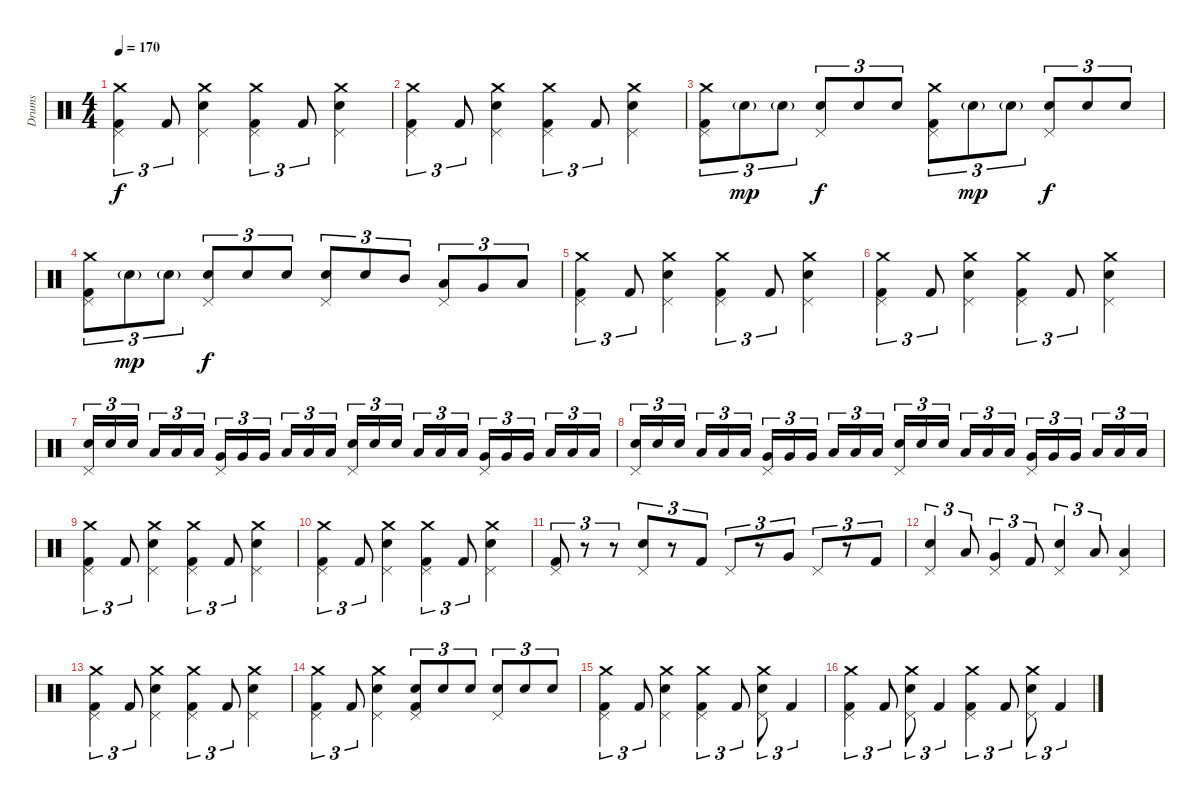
\track ("Drums" "Drums") {instrument percussion}
\staff {score}
\articulation defaults
\ts (4 4)
\tempo 170
\clef neutral
\ks c
("Crash medium (hit)" "Pedal Hi-Hat (hit)" "Kick (hit) 2").4{tu (3 2) dy f} "Kick (hit) 2".8{tu (3 2)} ("Crash medium (hit)" "Pedal Hi-Hat (hit)" "Snare (hit) 2").4 ("Crash medium (hit)" "Pedal Hi-Hat (hit)" "Kick (hit) 2").4{tu (3 2)} "Kick (hit) 2".8{tu (3 2)} ("Crash medium (hit)" "Pedal Hi-Hat (hit)" "Snare (hit) 2").4 |
("Crash medium (hit)" "Pedal Hi-Hat (hit)" "Kick (hit) 2").4{tu (3 2)} "Kick (hit) 2".8{tu (3 2)} ("Crash medium (hit)" "Pedal Hi-Hat (hit)" "Snare (hit) 2").4 ("Crash medium (hit)" "Pedal Hi-Hat (hit)" "Kick (hit) 2").4{tu (3 2)} "Kick (hit) 2".8{tu (3 2)} ("Crash medium (hit)" "Pedal Hi-Hat (hit)" "Snare (hit) 2").4 |
("Crash medium (hit)" "Pedal Hi-Hat (hit)" "Kick (hit) 2").8{tu (3 2)} "Snare (hit) 2"{g}.8{tu (3 2) dy mp} "Snare (hit) 2"{g}.8{tu (3 2)} ("Pedal Hi-Hat (hit)" "Snare (hit) 2").8{tu (3 2) dy f} "Snare (hit) 2".8{tu (3 2)} "Snare (hit) 2".8{tu (3 2)} ("Crash medium (hit)" "Pedal Hi-Hat (hit)" "Kick (hit) 2").8{tu (3 2)} "Snare (hit) 2"{g}.8{tu (3 2) dy mp} "Snare (hit) 2"{g}.8{tu (3 2)} ("Pedal Hi-Hat (hit)" "Snare (hit) 2").8{tu (3 2) dy f} "Snare (hit) 2".8{tu (3 2)} "Snare (hit) 2".8{tu (3 2)} |
("Crash medium (hit)" "Pedal Hi-Hat (hit)" "Kick (hit) 2").8{tu (3 2)} "Snare (hit) 2"{g}.8{tu (3 2) dy mp} "Snare (hit) 2"{g}.8{tu (3 2)} ("Pedal Hi-Hat (hit)" "Snare (hit) 2").8{tu (3 2) dy f} "Snare (hit) 2".8{tu (3 2)} "Snare (hit) 2".8{tu (3 2)} ("Pedal Hi-Hat (hit)" "Snare (hit) 2").8{tu (3 2)} "Snare (hit) 2".8{tu (3 2)} "Mid Tom (hit)".8{tu (3 2)} ("Pedal Hi-Hat (hit)" "Low Tom (hit)").8{tu (3 2)} "Very Low Tom (hit)".8{tu (3 2)} "Low Floor Tom (hit)".8{tu (3 2)} |
("Crash medium (hit)" "Pedal Hi-Hat (hit)" "Kick (hit) 2").4{tu (3 2)} "Kick (hit) 2".8{tu (3 2)} ("Crash medium (hit)" "Pedal Hi-Hat (hit)" "Snare (hit) 2").4 ("Crash medium (hit)" "Pedal Hi-Hat (hit)" "Kick (hit) 2").4{tu (3 2)} "Kick (hit) 2".8{tu (3 2)} ("Crash medium (hit)" "Pedal Hi-Hat (hit)" "Snare (hit) 2").4 |
("Crash medium (hit)" "Pedal Hi-Hat (hit)" "Kick (hit) 2").4{tu (3 2)} "Kick (hit) 2".8{tu (3 2)} ("Crash medium (hit)" "Pedal Hi-Hat (hit)" "Snare (hit) 2").4 ("Crash medium (hit)" "Pedal Hi-Hat (hit)" "Kick (hit) 2").4{tu (3 2)} "Kick (hit) 2".8{tu (3 2)} ("Crash medium (hit)" "Pedal Hi-Hat (hit)" "Snare (hit) 2").4 |
("Pedal Hi-Hat (hit)" "Snare (hit) 2").16{tu (3 2)} "Snare (hit) 2".16{tu (3 2)} "Snare (hit) 2".16{tu (3 2)} "Low Tom (hit)".16{tu (3 2)} "Low Tom (hit)".16{tu (3 2)} "Low Tom (hit)".16{tu (3 2)} ("Pedal Hi-Hat (hit)" "Very Low Tom (hit)").16{tu (3 2)} "Very Low Tom (hit)".16{tu (3 2)} "Very Low Tom (hit)".16{tu (3 2)} "Low Floor Tom (hit)".16{tu (3 2)} "Low Floor Tom (hit)".16{tu (3 2)} "Low Floor Tom (hit)".16{tu (3 2)} ("Pedal Hi-Hat (hit)" "Snare (hit) 2").16{tu (3 2)} "Snare (hit) 2".16{tu (3 2)} "Snare (hit) 2".16{tu (3 2)} "Low Tom (hit)".16{tu (3 2)} "Low Tom (hit)".16{tu (3 2)} "Low Tom (hit)".16{tu (3 2)} ("Pedal Hi-Hat (hit)" "Very Low Tom (hit)").16{tu (3 2)} "Very Low Tom (hit)".16{tu (3 2)} "Very Low Tom (hit)".16{tu (3 2)} "Low Floor Tom (hit)".16{tu (3 2)} "Low Floor Tom (hit)".16{tu (3 2)} "Low Floor Tom (hit)".16{tu (3 2)} |
("Pedal Hi-Hat (hit)" "Snare (hit) 2").16{tu (3 2)} "Snare (hit) 2".16{tu (3 2)} "Snare (hit) 2".16{tu (3 2)} "Low Tom (hit)".16{tu (3 2)} "Low Tom (hit)".16{tu (3 2)} "Low Tom (hit)".16{tu (3 2)} ("Pedal Hi-Hat (hit)" "Very Low Tom (hit)").16{tu (3 2)} "Very Low Tom (hit)".16{tu (3 2)} "Very Low Tom (hit)".16{tu (3 2)} "Low Floor Tom (hit)".16{tu (3 2)} "Low Floor Tom (hit)".16{tu (3 2)} "Low Floor Tom (hit)".16{tu (3 2)} ("Pedal Hi-Hat (hit)" "Snare (hit) 2").16{tu (3 2)} "Snare (hit) 2".16{tu (3 2)} "Snare (hit) 2".16{tu (3 2)} "Low Tom (hit)".16{tu (3 2)} "Low Tom (hit)".16{tu (3 2)} "Low Tom (hit)".16{tu (3 2)} ("Pedal Hi-Hat (hit)" "Very Low Tom (hit)").16{tu (3 2)} "Very Low Tom (hit)".16{tu (3 2)} "Very Low Tom (hit)".16{tu (3 2)} "Low Floor Tom (hit)".16{tu (3 2)} "Low Floor Tom (hit)".16{tu (3 2)} "Low Floor Tom (hit)".16{tu (3 2)} |
("Crash medium (hit)" "Pedal Hi-Hat (hit)" "Kick (hit) 2").4{tu (3 2)} "Kick (hit) 2".8{tu (3 2)} ("Crash medium (hit)" "Pedal Hi-Hat (hit)" "Snare (hit) 2").4 ("Crash medium (hit)" "Pedal Hi-Hat (hit)" "Kick (hit) 2").4{tu (3 2)} "Kick (hit) 2".8{tu (3 2)} ("Crash medium (hit)" "Pedal Hi-Hat (hit)" "Snare (hit) 2").4 |
("Crash medium (hit)" "Pedal Hi-Hat (hit)" "Kick (hit) 2").4{tu (3 2)} "Kick (hit) 2".8{tu (3 2)} ("Crash medium (hit)" "Pedal Hi-Hat (hit)" "Snare (hit) 2").4 ("Crash medium (hit)" "Pedal Hi-Hat (hit)" "Kick (hit) 2").4{tu (3 2)} "Kick (hit) 2".8{tu (3 2)} ("Crash medium (hit)" "Pedal Hi-Hat (hit)" "Snare (hit) 2").4 |
("Pedal Hi-Hat (hit)" "Kick (hit) 2").8{tu (3 2)} r.8{tu (3 2)} r.8{tu (3 2)} ("Pedal Hi-Hat (hit)" "Snare (hit) 2").8{tu (3 2)} r.8{tu (3 2)} "Kick (hit) 2".8{tu (3 2)} "Pedal Hi-Hat (hit)".8{tu (3 2)} r.8{tu (3 2)} "Very Low Tom (hit)".8{tu (3 2)} "Pedal Hi-Hat (hit)".8{tu (3 2)} r.8{tu (3 2)} "Kick (hit) 2".8{tu (3 2)} |
("Pedal Hi-Hat (hit)" "Snare (hit) 2").4{tu (3 2)} "Low Tom (hit)".8{tu (3 2)} ("Pedal Hi-Hat (hit)" "Very Low Tom (hit)").4{tu (3 2)} "Kick (hit) 2".8{tu (3 2)} ("Pedal Hi-Hat (hit)" "Snare (hit) 2").4{tu (3 2)} "Low Tom (hit)".8{tu (3 2)} ("Pedal Hi-Hat (hit)" "Low Tom (hit)").4 |
("Crash medium (hit)" "Pedal Hi-Hat (hit)" "Kick (hit) 2").4{tu (3 2)} "Kick (hit) 2".8{tu (3 2)} ("Crash medium (hit)" "Pedal Hi-Hat (hit)" "Snare (hit) 2").4 ("Crash medium (hit)" "Pedal Hi-Hat (hit)" "Kick (hit) 2").4{tu (3 2)} "Kick (hit) 2".8{tu (3 2)} ("Crash medium (hit)" "Pedal Hi-Hat (hit)" "Snare (hit) 2").4 |
("Crash medium (hit)" "Pedal Hi-Hat (hit)" "Kick (hit) 2").4{tu (3 2)} "Kick (hit) 2".8{tu (3 2)} ("Crash medium (hit)" "Pedal Hi-Hat (hit)" "Snare (hit) 2").4 ("Pedal Hi-Hat (hit)" "Snare (hit) 2" "Kick (hit) 2").8{tu (3 2)} "Snare (hit) 2".8{tu (3 2)} "Snare (hit) 2".8{tu (3 2)} ("Pedal Hi-Hat (hit)" "Snare (hit) 2").8{tu (3 2)} "Snare (hit) 2".8{tu (3 2)} "Snare (hit) 2".8{tu (3 2)} |
("Crash medium (hit)" "Pedal Hi-Hat (hit)" "Kick (hit) 2").4{tu (3 2)} "Kick (hit) 2".8{tu (3 2)} ("Crash medium (hit)" "Pedal Hi-Hat (hit)" "Snare (hit) 2").4 ("Crash medium (hit)" "Pedal Hi-Hat (hit)" "Kick (hit) 2").4{tu (3 2)} "Kick (hit) 2".8{tu (3 2)} ("Crash medium (hit)" "Pedal Hi-Hat (hit)" "Snare (hit) 2").8{tu (3 2)} "Kick (hit) 2".4{tu (3 2)} |
("Crash medium (hit)" "Pedal Hi-Hat (hit)" "Kick (hit) 2").4{tu (3 2)} "Kick (hit) 2".8{tu (3 2)} ("Crash medium (hit)" "Pedal Hi-Hat (hit)" "Snare (hit) 2").8{tu (3 2)} "Kick (hit) 2".4{tu (3 2)} ("Crash medium (hit)" "Pedal Hi-Hat (hit)" "Kick (hit) 2").4{tu (3 2)} "Kick (hit) 2".8{tu (3 2)} ("Crash medium (hit)" "Pedal Hi-Hat (hit)" "Snare (hit) 2").8{tu (3 2)} "Kick (hit) 2".4{tu (3 2)}
